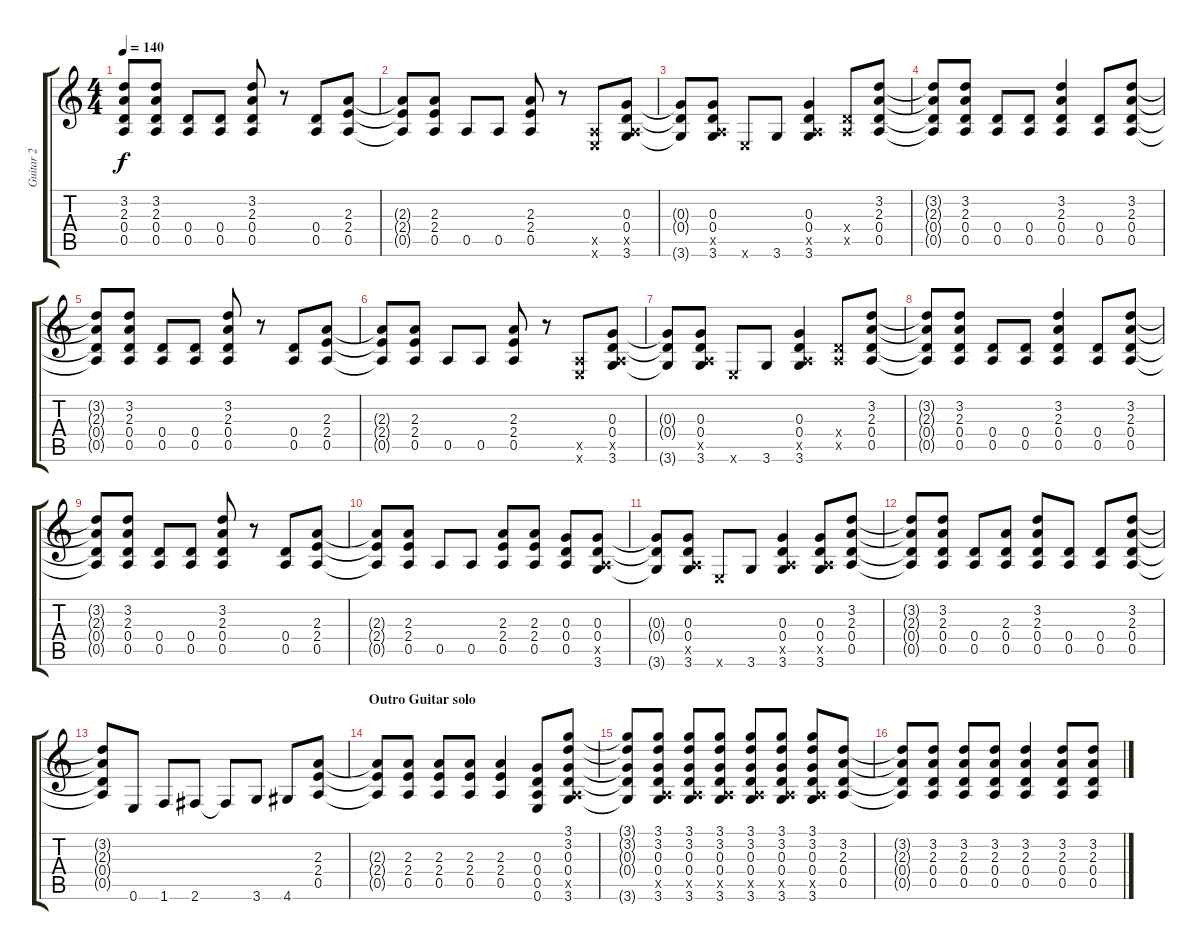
\track ("Guitar 2" "Guitar 2") {instrument distortionguitar}
\staff {score tabs}
\tuning (E4 B3 G3 D3 A2 E2) {hide}
\ts (4 4)
\tempo 140
\clef g2
\ks c
(3.2{t} 2.3{t} 0.4{t} 0.5{t}).8{dy f} (3.2 2.3 0.4 0.5).8 (0.4 0.5).8 (0.4 0.5).8 (3.2 2.3 0.4 0.5).8 r.8 (0.4 0.5).8 (2.3 2.4 0.5).8 |
(2.3{t} 2.4{t} 0.5{t}).8 (2.3 2.4 0.5).8 0.5.8 0.5.8 (2.3 2.4 0.5).8 r.8 (0.5{x} 0.6{x}).8 (0.3 0.4 0.5{x} 3.6).8 |
(0.3{t} 0.4{t} 3.6{t}).8 (0.3 0.4 0.5{x} 3.6).8 0.6{x}.8 3.6.8 (0.3 0.4 0.5{x} 3.6).4 (0.4{x} 0.5{x}).8 (3.2 2.3 0.4 0.5).8 |
(3.2{t} 2.3{t} 0.4{t} 0.5{t}).8 (3.2 2.3 0.4 0.5).8 (0.4 0.5).8 (0.4 0.5).8 (3.2 2.3 0.4 0.5).4 (0.4 0.5).8 (3.2 2.3 0.4 0.5).8 |
(3.2{t} 2.3{t} 0.4{t} 0.5{t}).8 (3.2 2.3 0.4 0.5).8 (0.4 0.5).8 (0.4 0.5).8 (3.2 2.3 0.4 0.5).8 r.8 (0.4 0.5).8 (2.3 2.4 0.5).8 |
(2.3{t} 2.4{t} 0.5{t}).8 (2.3 2.4 0.5).8 0.5.8 0.5.8 (2.3 2.4 0.5).8 r.8 (0.5{x} 0.6{x}).8 (0.3 0.4 0.5{x} 3.6).8 |
(0.3{t} 0.4{t} 3.6{t}).8 (0.3 0.4 0.5{x} 3.6).8 0.6{x}.8 3.6.8 (0.3 0.4 0.5{x} 3.6).4 (0.4{x} 0.5{x}).8 (3.2 2.3 0.4 0.5).8 |
(3.2{t} 2.3{t} 0.4{t} 0.5{t}).8 (3.2 2.3 0.4 0.5).8 (0.4 0.5).8 (0.4 0.5).8 (3.2 2.3 0.4 0.5).4 (0.4 0.5).8 (3.2 2.3 0.4 0.5).8 |
(3.2{t} 2.3{t} 0.4{t} 0.5{t}).8 (3.2 2.3 0.4 0.5).8 (0.4 0.5).8 (0.4 0.5).8 (3.2 2.3 0.4 0.5).8 r.8 (0.4 0.5).8 (2.3 2.4 0.5).8 |
(2.3{t} 2.4{t} 0.5{t}).8 (2.3 2.4 0.5).8 0.5.8 0.5.8 (2.3 2.4 0.5).8 (2.3 2.4 0.5).8 (0.3 0.4 0.5).8 (0.3 0.4 0.5{x} 3.6).8 |
(0.3{t} 0.4{t} 3.6{t}).8 (0.3 0.4 0.5{x} 3.6).8 0.6{x}.8 3.6.8 (0.3 0.4 0.5{x} 3.6).4 (0.3 0.4 0.5{x} 3.6).8 (3.2 2.3 0.4 0.5).8 |
(3.2{t} 2.3{t} 0.4{t} 0.5{t}).8 (3.2 2.3 0.4 0.5).8 (0.4 0.5).8 (2.3 0.4 0.5).8 (3.2 2.3 0.4 0.5).8 (0.4 0.5).8 (0.4 0.5).8 (3.2 2.3 0.4 0.5).8 |
(3.2{t} 2.3{t} 0.4{t} 0.5{t}).8 0.6.8 1.6.8 2.6.8 2.6{t}.8 3.6.8 4.6.8 (2.3 2.4 0.5).8 |
\section ("" "Outro Guitar solo")
(2.3{t} 2.4{t} 0.5{t}).8 (2.3 2.4 0.5).8 (2.3 2.4 0.5).8 (2.3 2.4 0.5).8 (2.3 2.4 0.5).4 (0.3 0.4 0.5 0.6).8 (3.1 3.2 0.3 0.4 0.5{x} 3.6).8 |
(3.1{t} 3.2{t} 0.3{t} 0.4{t} 3.6{t}).8 (3.1 3.2 0.3 0.4 0.5{x} 3.6).8 (3.1 3.2 0.3 0.4 0.5{x} 3.6).8 (3.1 3.2 0.3 0.4 0.5{x} 3.6).8 (3.1 3.2 0.3 0.4 0.5{x} 3.6).8 (3.1 3.2 0.3 0.4 0.5{x} 3.6).8 (3.1 3.2 0.3 0.4 0.5{x} 3.6).8 (3.2 2.3 0.4 0.5).8 |
(3.2{t} 2.3{t} 0.4{t} 0.5{t}).8 (3.2 2.3 0.4 0.5).8 (3.2 2.3 0.4 0.5).8 (3.2 2.3 0.4 0.5).8 (3.2 2.3 0.4 0.5).4 (3.2 2.3 0.4 0.5).8 (3.2 2.3 0.4 0.5).8
